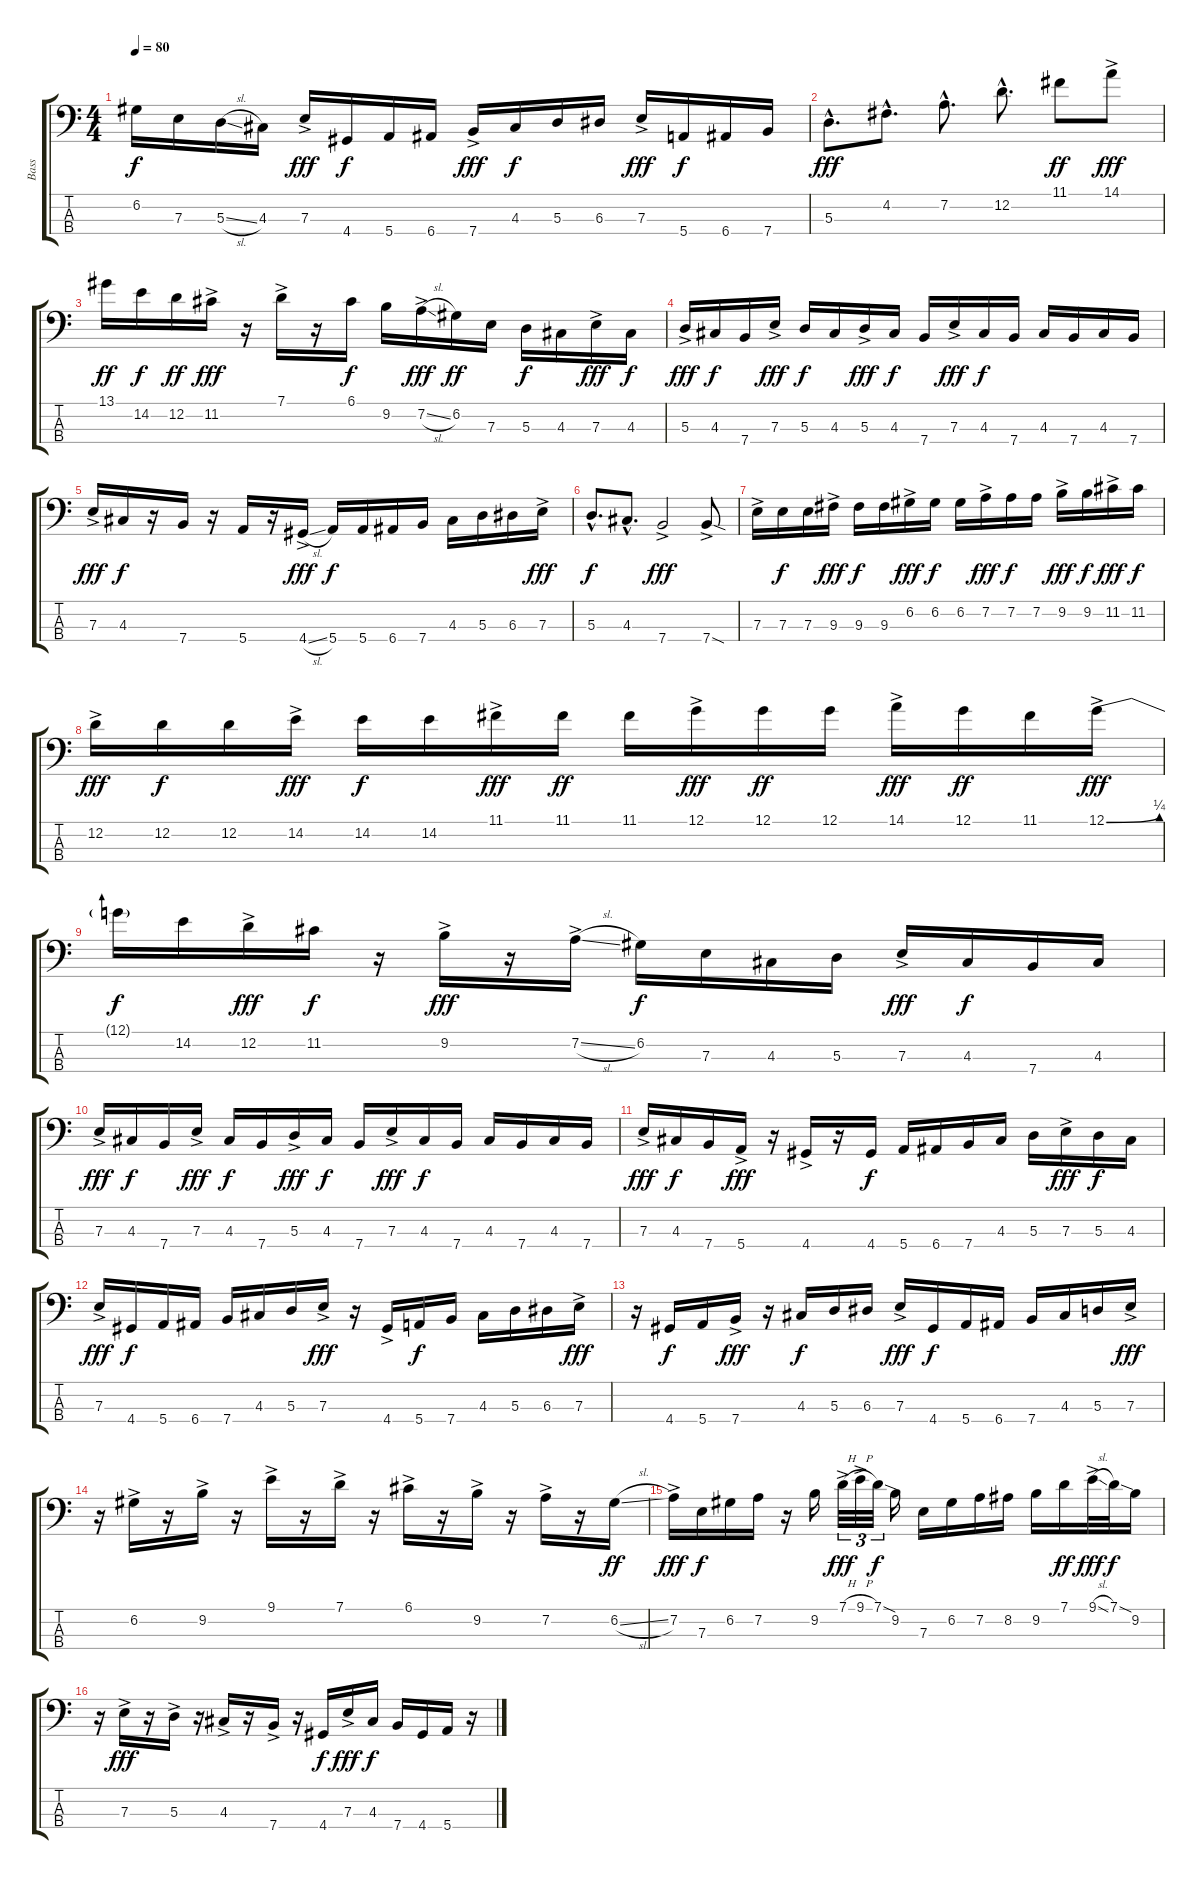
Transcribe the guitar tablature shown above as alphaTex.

\track ("Bass" "Bass") {instrument electricbasspick}
\staff {score tabs}
\tuning (G2 D2 A1 E1) {hide}
\ts (4 4)
\tempo 80
\clef f4
\ks c
6.2.16{dy f} 7.3.16 5.3{sl}.16 4.3.16 7.3{ac}.16{dy fff} 4.4.16{dy f} 5.4.16 6.4.16 7.4{ac}.16{dy fff} 4.3.16{dy f} 5.3.16 6.3.16 7.3{ac}.16{dy fff} 5.4.16{dy f} 6.4.16 7.4.16 |
5.3{hac}.8{d dy fff} 4.2{hac}.8{d} 7.2{hac}.8{d} 12.2{hac}.8{d} 11.1.8{dy ff} 14.1{ac}.8{dy fff} |
13.1.16{dy ff} 14.2.16{dy f} 12.2.16{dy ff} 11.2{ac}.16{dy fff} r.16 7.1{ac}.16 r.16 6.1.16{dy f} 9.2.16 7.2{sl ac}.16{dy fff} 6.2.16{dy ff} 7.3.16 5.3.16{dy f} 4.3.16 7.3{ac}.16{dy fff} 4.3.16{dy f} |
5.3{ac}.16{dy fff} 4.3.16{dy f} 7.4.16 7.3{ac}.16{dy fff} 5.3.16{dy f} 4.3.16 5.3{ac}.16{dy fff} 4.3.16{dy f} 7.4.16 7.3{ac}.16{dy fff} 4.3.16{dy f} 7.4.16 4.3.16 7.4.16 4.3.16 7.4.16 |
7.3{ac}.16{dy fff} 4.3.16{dy f} r.16 7.4.16 r.16 5.4.16 r.16 4.4{sl ac}.16{dy fff} 5.4.16{dy f} 5.4.16 6.4.16 7.4.16 4.3.16 5.3.16 6.3.16 7.3{ac}.16{dy fff} |
5.3{hac}.8{d dy f} 4.3{hac}.8{d} 7.4{ac}.2{dy fff} 7.4{sod ac}.8 |
7.3{ac}.16 7.3.16{dy f} 7.3.16 9.3{ac}.16{dy fff} 9.3.16{dy f} 9.3.16 6.2{ac}.16{dy fff} 6.2.16{dy f} 6.2.16 7.2{ac}.16{dy fff} 7.2.16{dy f} 7.2.16 9.2{ac}.16{dy fff} 9.2.16{dy f} 11.2{ac}.16{dy fff} 11.2.16{dy f} |
12.2{ac}.16{dy fff} 12.2.16{dy f} 12.2.16 14.2{ac}.16{dy fff} 14.2.16{dy f} 14.2.16 11.1{ac}.16{dy fff} 11.1.16{dy ff} 11.1.16 12.1{ac}.16{dy fff} 12.1.16{dy ff} 12.1.16 14.1{ac}.16{dy fff} 12.1.16{dy ff} 11.1.16 12.1{be (bend 0 0 60 1) ac}.16{dy fff} |
12.1{t}.16{dy f} 14.2.16 12.2{ac}.16{dy fff} 11.2.16{dy f} r.16 9.2{ac}.16{dy fff} r.16 7.2{sl ac}.16 6.2.16{dy f} 7.3.16 4.3.16 5.3.16 7.3{ac}.16{dy fff} 4.3.16{dy f} 7.4.16 4.3.16 |
7.3{ac}.16{dy fff} 4.3.16{dy f} 7.4.16 7.3{ac}.16{dy fff} 4.3.16{dy f} 7.4.16 5.3{ac}.16{dy fff} 4.3.16{dy f} 7.4.16 7.3{ac}.16{dy fff} 4.3.16{dy f} 7.4.16 4.3.16 7.4.16 4.3.16 7.4.16 |
7.3{ac}.16{dy fff} 4.3.16{dy f} 7.4.16 5.4{ac}.16{dy fff} r.16 4.4{ac}.16 r.16 4.4.16{dy f} 5.4.16 6.4.16 7.4.16 4.3.16 5.3.16 7.3{ac}.16{dy fff} 5.3.16{dy f} 4.3.16 |
7.3{ac}.16{dy fff} 4.4.16{dy f} 5.4.16 6.4.16 7.4.16 4.3.16 5.3.16 7.3{ac}.16{dy fff} r.16 4.4{ac}.16 5.4.16{dy f} 7.4.16 4.3.16 5.3.16 6.3.16 7.3{ac}.16{dy fff} |
r.16 4.4.16{dy f} 5.4.16 7.4{ac}.16{dy fff} r.16 4.3.16{dy f} 5.3.16 6.3.16 7.3{ac}.16{dy fff} 4.4.16{dy f} 5.4.16 6.4.16 7.4.16 4.3.16 5.3.16 7.3{ac}.16{dy fff} |
r.16 6.2{ac}.16 r.16 9.2{ac}.16 r.16 9.1{ac}.16 r.16 7.1{ac}.16 r.16 6.1{ac}.16 r.16 9.2{ac}.16 r.16 7.2{ac}.16 r.16 6.2{sl}.16{dy ff} |
7.2{ac}.16{dy fff} 7.3.16{dy f} 6.2.16 7.2.16 r.16 9.2.16 7.1{h ac}.32{tu (3 2) dy fff} 9.1{h ac}.32{tu (3 2)} 7.1{sod}.32{tu (3 2) dy f} 9.2.16 7.3.16 6.2.16 7.2.16 8.2.16 9.2.16 7.1.16{dy ff} 9.1{sl ac}.32{dy fff} 7.1{sod}.32{dy f} 9.2.16 |
r.16 7.3{ac}.16{dy fff} r.16 5.3{ac}.16 r.16 4.3{ac}.16 r.16 7.4{ac}.16 r.16 4.4.16{dy f} 7.3{ac}.16{dy fff} 4.3.16{dy f} 7.4.16 4.4.16 5.4.16 r.16
